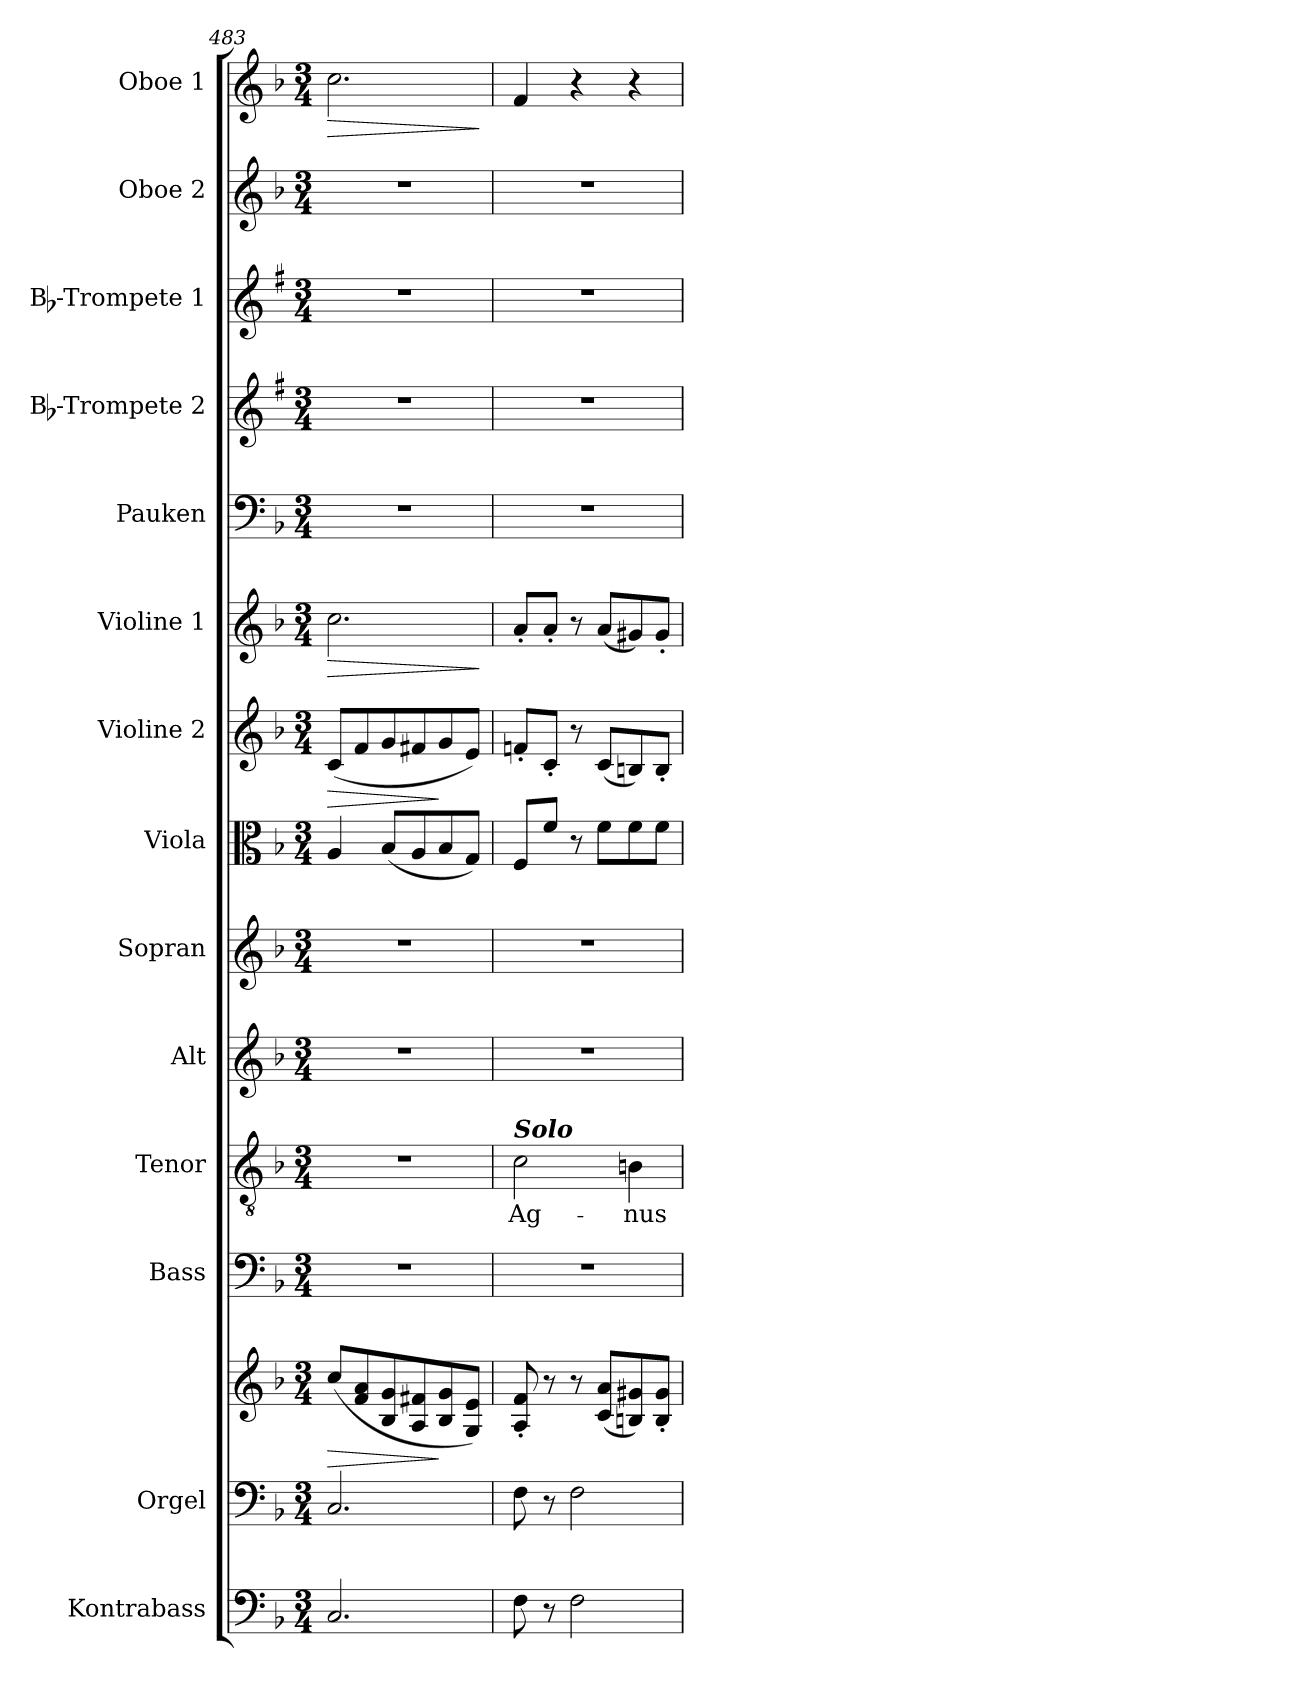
**kern	**kern	**kern	**dynam	**kern	**kern	**text	**kern	**kern	**kern	**kern	**dynam	**kern	**dynam	**kern	**kern	**kern	**kern	**kern	**dynam
*part14	*part13	*part13	*part13	*part12	*part11	*part11	*part10	*part9	*part8	*part7	*part7	*part6	*part6	*part5	*part4	*part3	*part2	*part1	*part1
*staff15	*staff14	*staff13	*staff13/14	*staff12	*staff11	*staff11	*staff10	*staff9	*staff8	*staff7	*staff7	*staff6	*staff6	*staff5	*staff4	*staff3	*staff2	*staff1	*staff1
*I"Kontrabass	*I"Orgel	*	*	*I"Bass	*I"Tenor	*	*I"Alt	*I"Sopran	*I"Viola	*I"Violine 2	*	*I"Violine 1	*	*I"Pauken	*I"Bb-Trompete 2	*I"Bb-Trompete 1	*I"Oboe 2	*I"Oboe 1	*
*I'Kb.	*I'Org.	*	*	*I'B.	*I'T.	*	*I'A.	*I'S.	*I'Vla.	*I'Vl. 2	*	*I'Vl. 1	*	*I'Pk.	*I'Bb Trp. 2	*I'Bb Trp. 1	*I'Ob. 2	*I'Ob. 1	*
*clefF4	*clefF4	*clefG2	*	*clefF4	*clefGv2	*	*clefG2	*clefG2	*clefC3	*clefG2	*	*clefG2	*	*clefF4	*clefG2	*clefG2	*clefG2	*clefG2	*
*ITrd7c12	*	*	*	*	*	*	*	*	*	*	*	*	*	*	*ITrd1c2	*ITrd1c2	*	*	*
*k[b-]	*k[b-]	*k[b-]	*	*k[b-]	*k[b-]	*	*k[b-]	*k[b-]	*k[b-]	*k[b-]	*	*k[b-]	*	*k[b-]	*k[b-]	*k[b-]	*k[b-]	*k[b-]	*
*F:	*F:	*F:	*	*F:	*F:	*	*F:	*F:	*F:	*F:	*	*F:	*	*F:	*F:	*F:	*F:	*F:	*
*M3/4	*M3/4	*M3/4	*	*M3/4	*M3/4	*	*M3/4	*M3/4	*M3/4	*M3/4	*	*M3/4	*	*M3/4	*M3/4	*M3/4	*M3/4	*M3/4	*
=483	=483	=483	=483	=483	=483	=483	=483	=483	=483	=483	=483	=483	=483	=483	=483	=483	=483	=483	=483
!	!	!	!LO:HP:b	!	!	!	!	!	!	!	!LO:HP:b	!	!LO:HP:b	!	!	!	!	!	!LO:HP:b
2.CC/	2.C/	(<8cc/L	>	2.r	2.r	.	2.r	2.r	4A/	(<8c/L	>	2.cc\	>	2.r	2.r	2.r	2.r	2.cc\	>
.	.	8f/ 8a/	.	.	.	.	.	.	.	8f/	.	.	.	.	.	.	.	.	.
.	.	8B-/ 8g/	.	.	.	.	.	.	(<8B-/L	8g/	.	.	.	.	.	.	.	.	.
.	.	8A/ 8f#X/	.	.	.	.	.	.	8A/	8f#X/	.	.	.	.	.	.	.	.	.
.	.	8B-/ 8g/	]	.	.	.	.	.	8B-/	8g/	]	.	.	.	.	.	.	.	.
.	.	8G/ 8e/J)	.	.	.	.	.	.	8G/J)	8e/J)	.	.	.	.	.	.	.	.	.
.	.	.	.	.	.	.	.	.	.	.	.	.	]	.	.	.	.	.	]
=484	=484	=484	=484	=484	=484	=484	=484	=484	=484	=484	=484	=484	=484	=484	=484	=484	=484	=484	=484
!	!	!	!	!	!LO:TX:a:Bi:t=Solo	!	!	!	!	!	!	!	!	!	!	!	!	!	!
!	!	!	!	!	!	!LO:LY:b	!	!	!	!	!	!	!	!	!	!	!	!	!
8FF\	8F\	8A/'< 8f/'<	.	2.r	2c\	Ag-	2.r	2.r	8F/L	8fn'</L	.	8a'</L	.	2.r	2.r	2.r	2.r	4f/	.
8r	8r	8r	.	.	.	.	.	.	8f/J	8c'</J	.	8a'</J	.	.	.	.	.	.	.
2FF\	2F\	8r	.	.	.	.	.	.	8r	8r	.	8r	.	.	.	.	.	4r	.
.	.	(<8c/ 8a/L	.	.	.	.	.	.	8f\L	(<8c/L	.	(<8a/L	.	.	.	.	.	.	.
!	!	!	!	!	!	!LO:LY:b	!	!	!	!	!	!	!	!	!	!	!	!	!
.	.	8Bn/ 8g#X/)	.	.	4Bn\	-nus	.	.	8f\	8Bn/)	.	8g#X/)	.	.	.	.	.	4r	.
.	.	8B/'< 8g#/'<J	.	.	.	.	.	.	8f\J	8B'</J	.	8g#'</J	.	.	.	.	.	.	.
=	=	=	=	=	=	=	=	=	=	=	=	=	=	=	=	=	=	=	=
*-	*-	*-	*-	*-	*-	*-	*-	*-	*-	*-	*-	*-	*-	*-	*-	*-	*-	*-	*-
